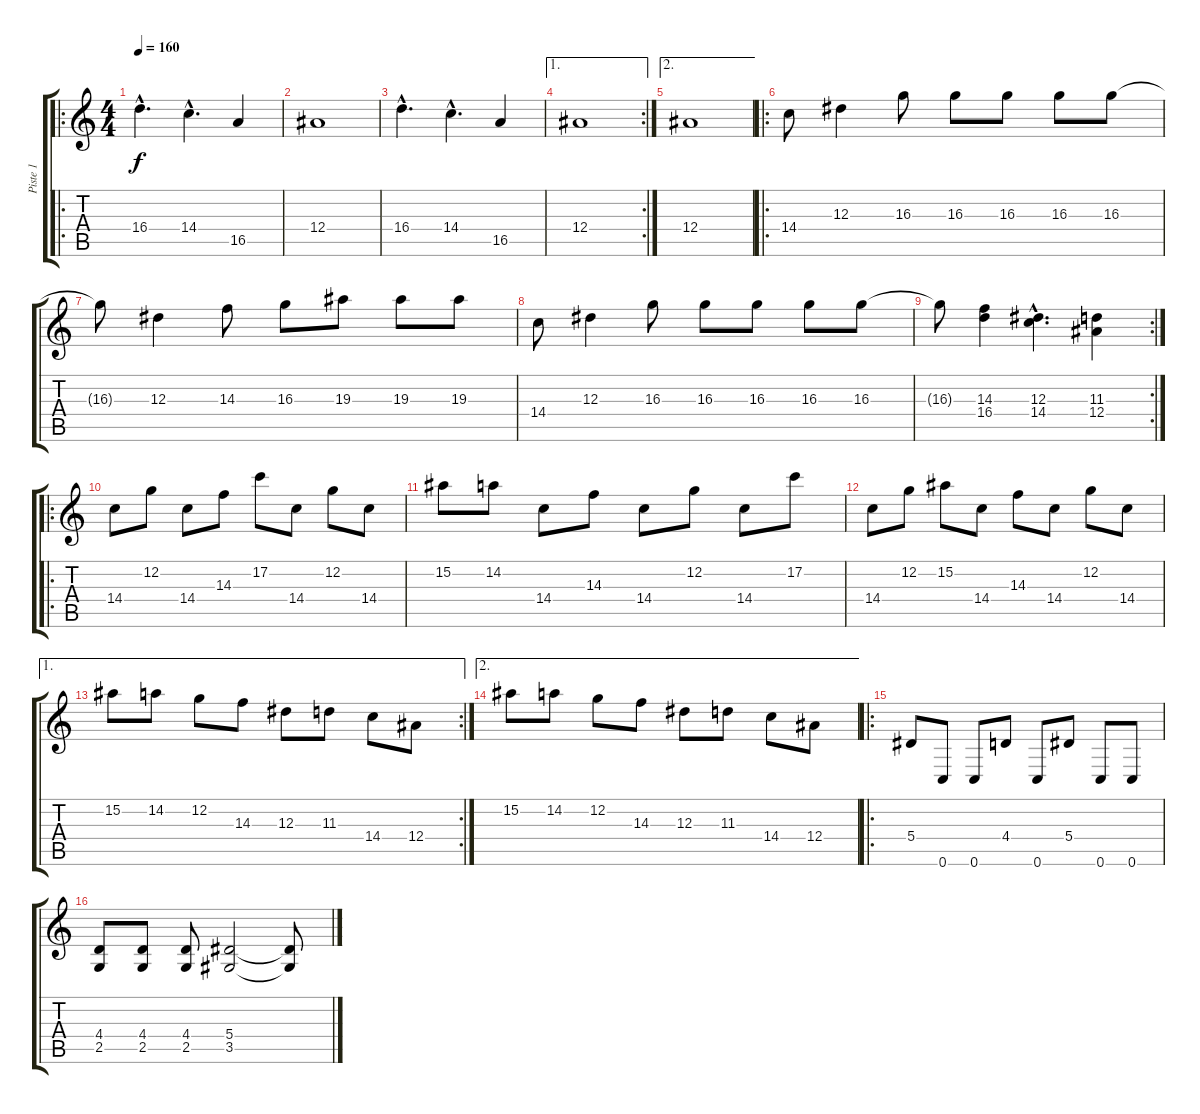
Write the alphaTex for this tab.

\track ("Piste 1" "Piste 1") {instrument distortionguitar}
\staff {score tabs}
\tuning (C4 G3 Eb3 Bb2 F2 C2) {hide}
\ro
\ts (4 4)
\tempo 160
\clef g2
\ks c
16.4{hac}.4{d dy f} 14.4{hac}.4{d} 16.5.4 |
12.4.1 |
16.4{hac}.4{d} 14.4{hac}.4{d} 16.5.4 |
\ae 1
\rc 2
12.4.1 |
\ae 2
12.4.1 |
\ro
14.4.8 12.3.4 16.3.8 16.3.8 16.3.8 16.3.8 16.3.8 |
16.3{t}.8 12.3.4 14.3.8 16.3.8 19.3.8 19.3.8 19.3.8 |
14.4.8 12.3.4 16.3.8 16.3.8 16.3.8 16.3.8 16.3.8 |
\rc 2
16.3{t}.8 (14.3 16.4).4 (12.3{hac} 14.4{hac}).4{d} (11.3 12.4).4 |
\ro
14.4.8 12.2.8 14.4.8 14.3.8 17.2.8 14.4.8 12.2.8 14.4.8 |
15.2.8 14.2.8 14.4.8 14.3.8 14.4.8 12.2.8 14.4.8 17.2.8 |
14.4.8 12.2.8 15.2.8 14.4.8 14.3.8 14.4.8 12.2.8 14.4.8 |
\ae 1
\rc 2
15.2.8 14.2.8 12.2.8 14.3.8 12.3.8 11.3.8 14.4.8 12.4.8 |
\ae 2
15.2.8 14.2.8 12.2.8 14.3.8 12.3.8 11.3.8 14.4.8 12.4.8 |
\ro
5.4.8 0.6.8 0.6.8 4.4.8 0.6.8 5.4.8 0.6.8 0.6.8 |
(4.4 2.5).8 (4.4 2.5).8 (4.4 2.5).8 (5.4 3.5).2 (5.4{t} 3.5{t}).8
